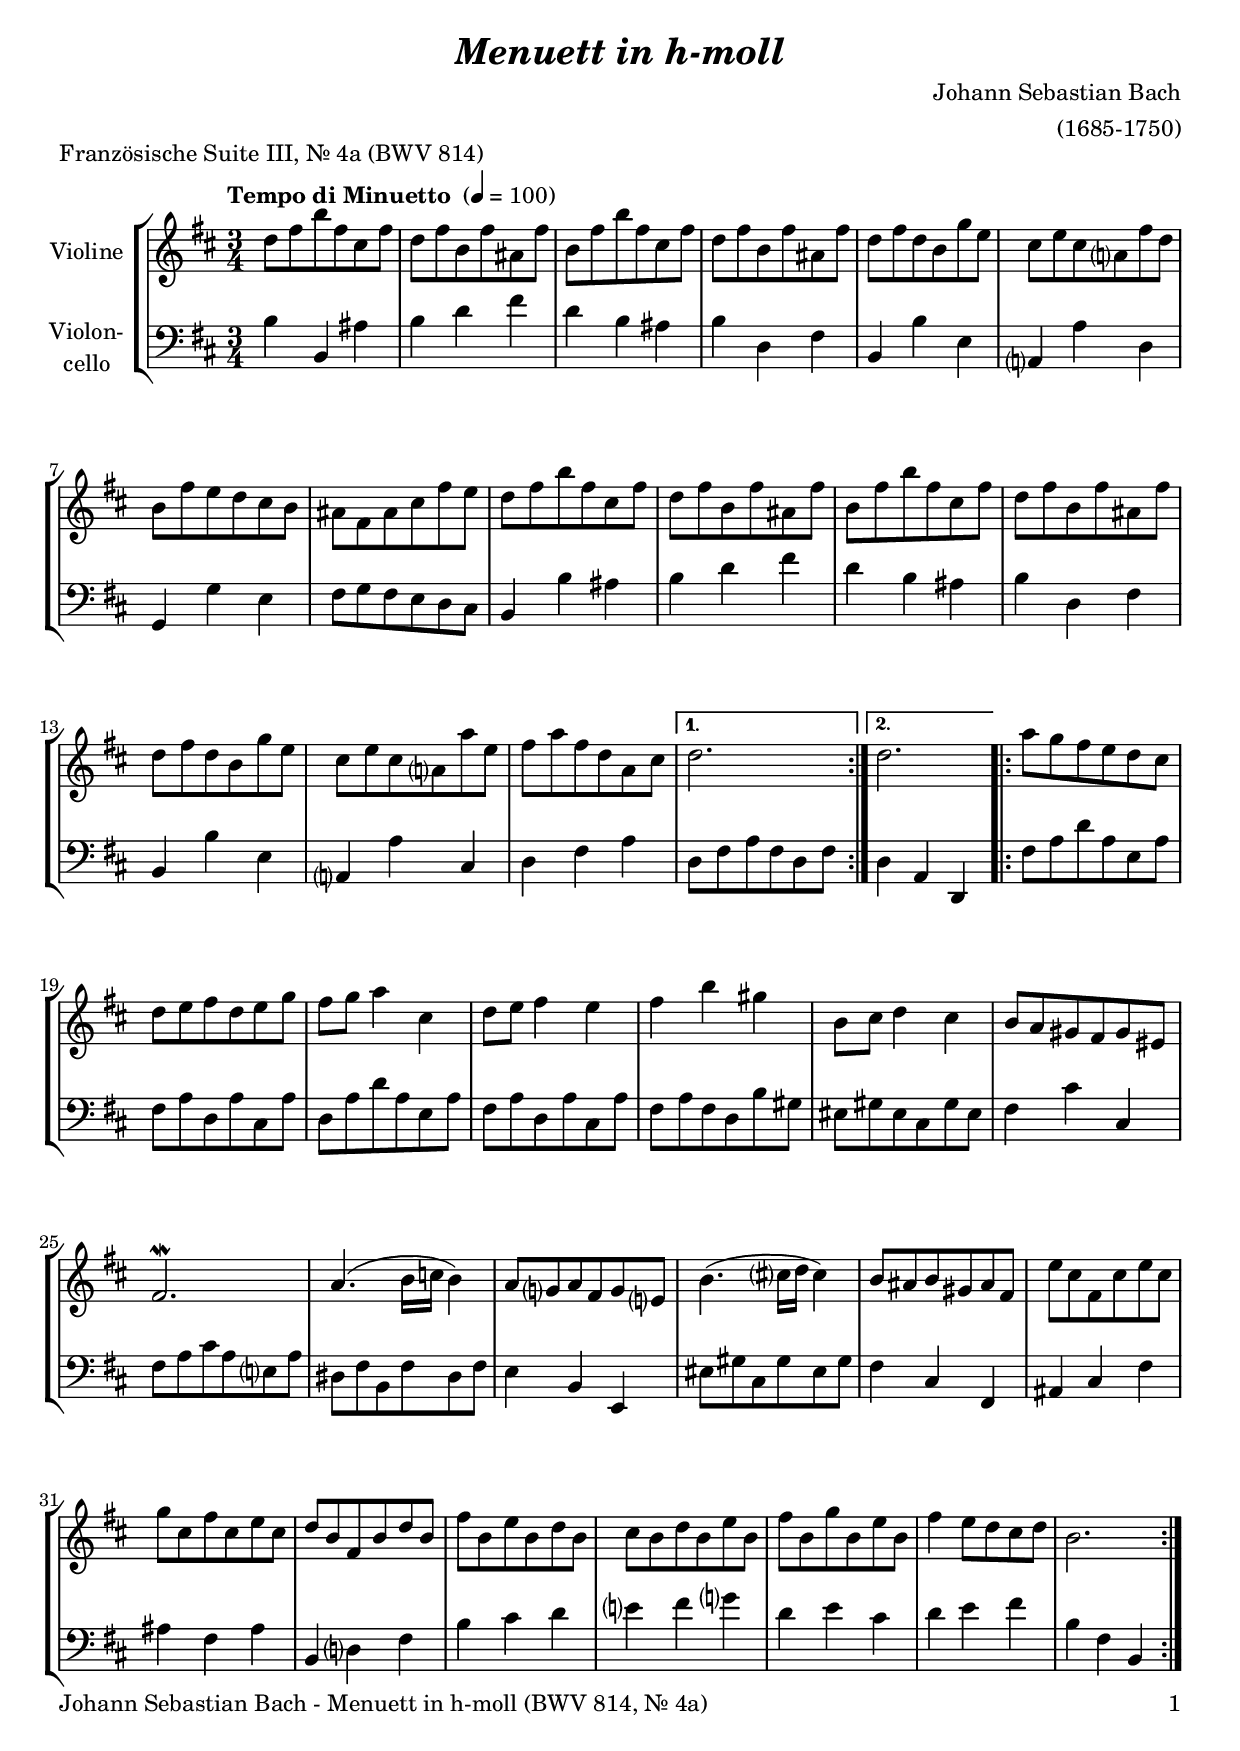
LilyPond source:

\version "2.18.2"
\include "deutsch.ly"
  
#(set-global-staff-size 20)

\header {
  title     = \markup \bold \italic "Menuett in h-moll"
  composer  = "Johann Sebastian Bach"
  arranger  = "(1685-1750)"
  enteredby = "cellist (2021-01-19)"
  piece     = "Französische Suite III, Nr. 4a (BWV 814)"
}

voiceconsts = {
  \key h \minor
  \time 3/4
  \clef "treble"
%  \numericTimeSignature
  % Set default beaming for all staves
%  \set Timing.beamExceptions = #'()
%  \set Timing.baseMoment     = #(ly:make-moment 1 4)
%  \set Timing.beatStructure  = #'(1 1 1)
  \tempo "Tempo di Minuetto " 4=100
}

mivl = "violin"
%miba = "pizzicato strings"
miba = "cello"

va = \relative c'' {
  \voiceconsts

  \repeat volta 2 {
    d8 fis h fis cis fis
    d fis h, fis' ais, fis'
    h, fis' h fis cis fis
    d fis h, fis' ais, fis'

    d fis d h g' e
    cis e cis a? fis' d
    h fis' e d cis h
    ais fis ais cis fis e

    d fis h fis cis fis
    d fis h, fis' ais, fis'
    h, fis' h fis cis fis
    d fis h, fis' ais, fis'

    d fis d h g' e
    cis e cis a? a' e
    fis a fis d a cis
  }
  \alternative {
    { d2. }
    { d }
  }

  \repeat volta 2 {
    a'8 g fis e d cis
    d e fis d e g
    fis g a4 cis,
    d8 e fis4 e

    fis h gis
    h,8 cis d4 cis
    h8 a gis fis gis eis
    fis2.\mordent

    a4.( h16 c h4)
    a8 g? a fis g e?
    h'4.( cis?16 d cis4)
    h8 ais h gis ais fis

    e' cis fis, cis' e cis
    g' cis, fis cis e cis
    d h fis h d h
    fis' h, e h d h

    cis h d h e h
    fis' h, g' h, e h
    fis'4 e8 d cis d
    h2.
  }
}

vb = \relative c' {
  \voiceconsts
  \clef "bass"
  
  \repeat volta 2 {
    h4 h, ais'
    h d fis
    d h ais
    h d, fis

    h, h' e,
    a,? a' d,
    g, g' e
    fis8 g fis e d cis

    h4 h' ais
    h d fis
    d h ais
    h d, fis

    h, h' e,
    a,? a' cis,
    d fis a
  }
  \alternative {
    { d,8 fis a fis d fis }
    { d4 a d, }
  }

  \repeat volta 2 {
    fis'8 a d a e a
    fis a d, a' cis, a'
    d, a' d a e a
    fis a d, a' cis, a'

    fis a fis d h' gis
    eis gis eis cis gis' eis
    fis4 cis' cis,
    fis8 a cis a e? a

    dis, fis h, fis' dis fis
    e4 h e,
    eis'8 gis cis, gis' eis gis
    fis4 cis fis,

    ais cis fis
    ais fis ais
    h, d? fis
    h cis d

    e? fis g?
    d e cis
    d e fis
    h, fis h,
  }
}


music = \new StaffGroup <<
      \new Staff {
	\set Staff.midiInstrument = \mivl
	\set Staff.instrumentName = \markup \center-column { "Violine" }
	\transpose h h { \va }
      }

      \new Staff {
	\set Staff.midiInstrument = \miba
	\set Staff.instrumentName = \markup \center-column { "Violon-" "cello" }
	\transpose h h { \vb }
      }
>>

\book {
   \paper {
    print-page-number = ##t
    print-first-page-number = ##t
    ragged-last-bottom = ##f
    oddHeaderMarkup = \markup \null
    evenHeaderMarkup = \markup \null
    oddFooterMarkup = \markup {
      \fill-line {
        \on-the-fly #print-page-number-check-first
        "Johann Sebastian Bach - Menuett in h-moll (BWV 814, Nr. 4a)" \fromproperty #'page:page-number-string
      }
    }
    evenFooterMarkup = \oddFooterMarkup
  } \score {
    \music
    \layout {}
  }

  \score {
    \unfoldRepeats \music

    \midi {
      \context {
        \Score
      }
    }
  }
}